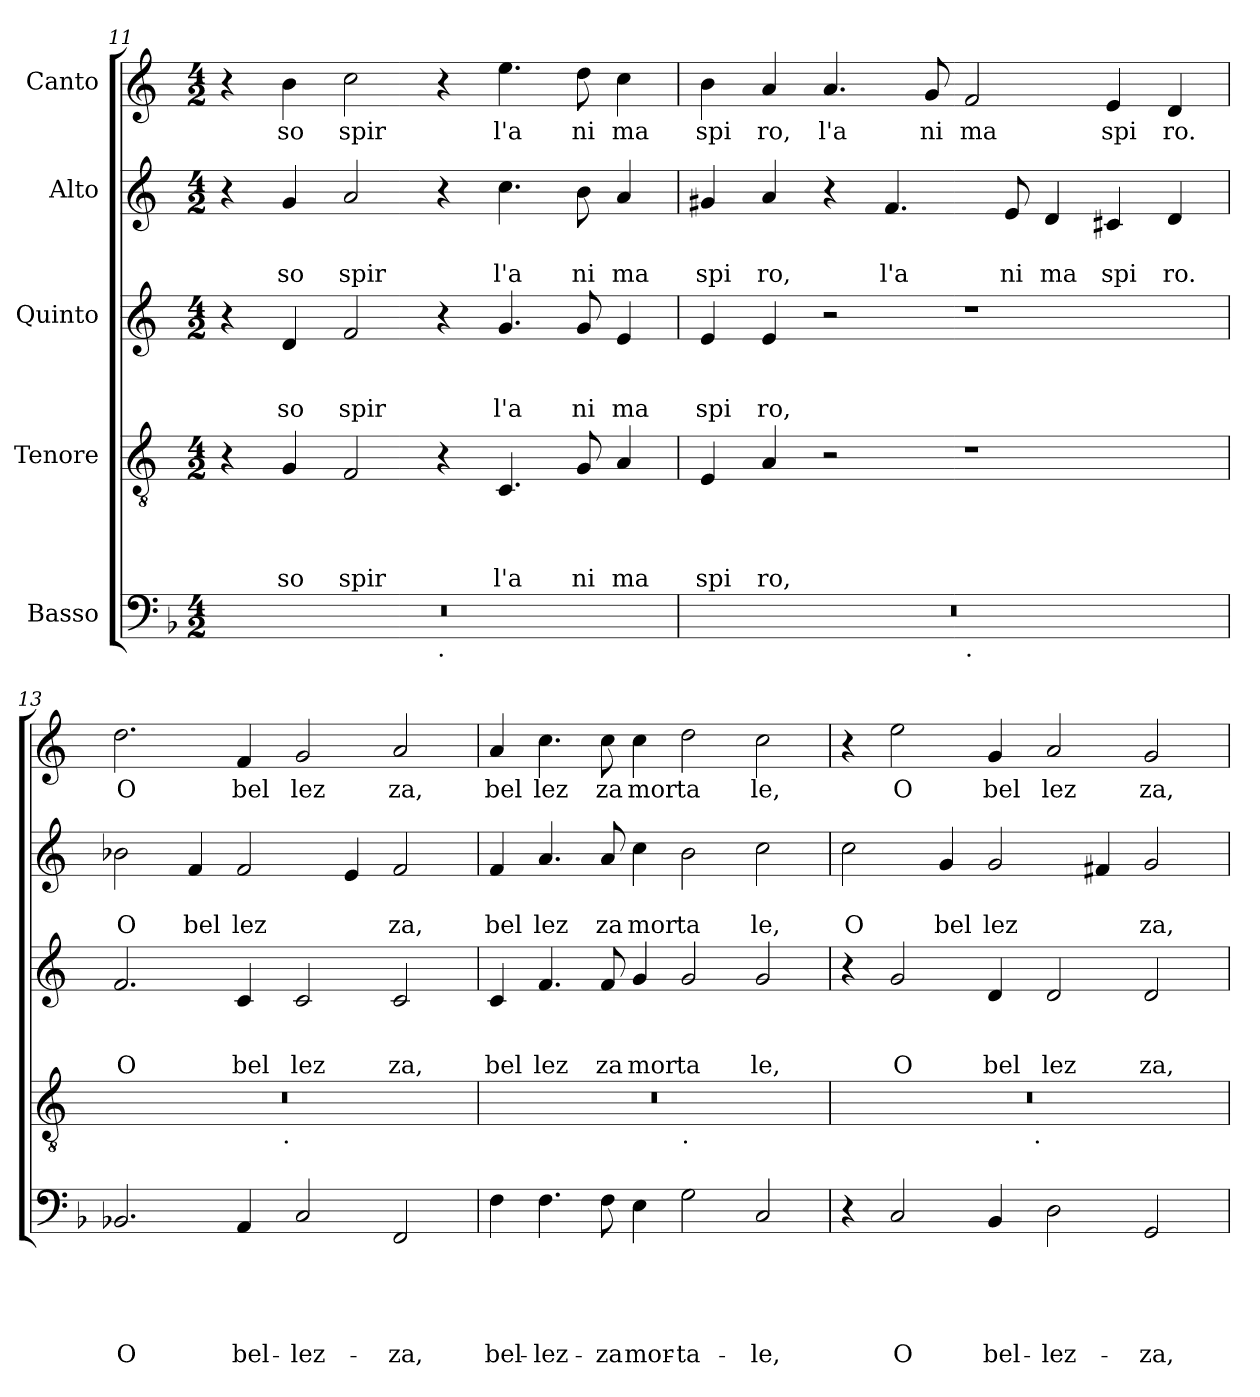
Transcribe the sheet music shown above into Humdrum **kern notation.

**kern	**text	**text	**text	**text	**text	**kern	**text	**text	**text	**text	**kern	**text	**text	**text	**kern	**text	**text	**kern	**text
*part5	*part5	*part5	*part5	*part5	*part5	*part4	*part4	*part4	*part4	*part4	*part3	*part3	*part3	*part3	*part2	*part2	*part2	*part1	*part1
*staff5	*staff5	*staff5	*staff5	*staff5	*staff5	*staff4	*staff4	*staff4	*staff4	*staff4	*staff3	*staff3	*staff3	*staff3	*staff2	*staff2	*staff2	*staff1	*staff1
*I"Basso	*	*	*	*	*	*I"Tenore	*	*	*	*	*I"Quinto	*	*	*	*I"Alto	*	*	*I"Canto	*
*clefF4	*	*	*	*	*	*clefGv2	*	*	*	*	*clefG2	*	*	*	*clefG2	*	*	*clefG2	*
*	*	*	*	*	*	*ITrd-3c-5	*	*	*	*	*ITrd-3c-5	*	*	*	*ITrd-3c-5	*	*	*ITrd-3c-5	*
*k[b-]	*	*	*	*	*	*k[b-]	*	*	*	*	*k[b-]	*	*	*	*k[b-]	*	*	*k[b-]	*
*F:	*	*	*	*	*	*F:	*	*	*	*	*F:	*	*	*	*F:	*	*	*F:	*
*M4/2	*	*	*	*	*	*M4/2	*	*	*	*	*M4/2	*	*	*	*M4/2	*	*	*M4/2	*
=11	=11	=11	=11	=11	=11	=11	=11	=11	=11	=11	=11	=11	=11	=11	=11	=11	=11	=11	=11
*^	*	*	*	*	*	*	*	*	*	*	*	*	*	*	*	*	*	*	*
0r	1ryy	.	.	.	.	.	4r	.	.	.	.	4r	.	.	.	4r	.	.	4r	.
!	!	!	!	!	!	!	!	!	!	!	!LO:LY:b	!	!	!	!LO:LY:b	!	!	!LO:LY:b	!	!LO:LY:b
.	.	.	.	.	.	.	4c/	.	.	.	so	4g/	.	.	so	4cc/	.	so	4ee\	so
!	!	!	!	!	!	!	!	!	!	!	!LO:LY:b	!	!	!	!LO:LY:b	!	!	!LO:LY:b	!	!LO:LY:b
.	.	.	.	.	.	.	2B-/	.	.	.	spir	2b-/	.	.	spir	2dd/	.	spir	2ff\	spir
!	!LO:TX:b:t=.	!	!	!	!	!	!	!	!	!	!	!	!	!	!	!	!	!	!	!
.	1ryy	.	.	.	.	.	4r	.	.	.	.	4r	.	.	.	4r	.	.	4r	.
!	!	!	!	!	!	!	!	!	!	!	!LO:LY:b	!	!	!	!LO:LY:b	!	!	!LO:LY:b	!	!LO:LY:b
.	.	.	.	.	.	.	4.F/	.	.	.	l'a	4.cc/	.	.	l'a	4.ff\	.	l'a	4.aa\	l'a
!	!	!	!	!	!	!	!	!	!	!	!LO:LY:b	!	!	!	!LO:LY:b	!	!	!LO:LY:b	!	!LO:LY:b
.	.	.	.	.	.	.	8c/	.	.	.	ni	8cc/	.	.	ni	8ee\	.	ni	8gg\	ni
!	!	!	!	!	!	!	!	!	!	!	!LO:LY:b	!	!	!	!LO:LY:b	!	!	!LO:LY:b	!	!LO:LY:b
.	.	.	.	.	.	.	4d/	.	.	.	ma	4a/	.	.	ma	4dd/	.	ma	4ff\	ma
=12	=12	=12	=12	=12	=12	=12	=12	=12	=12	=12	=12	=12	=12	=12	=12	=12	=12	=12	=12	=12
!	!	!	!	!	!	!	!	!	!	!	!LO:LY:b	!	!	!	!LO:LY:b	!	!	!LO:LY:b	!	!LO:LY:b
0r	1ryy	.	.	.	.	.	4A/	.	.	.	spi	4a/	.	.	spi	4cc#X/	.	spi	4ee\	spi
!	!	!	!	!	!	!	!	!	!	!	!LO:LY:b	!	!	!	!LO:LY:b	!	!	!LO:LY:b	!	!LO:LY:b
.	.	.	.	.	.	.	4d/	.	.	.	ro,	4a/	.	.	ro,	4dd/	.	ro,	4dd/	ro,
!	!	!	!	!	!	!	!	!	!	!	!	!	!	!	!	!	!	!	!	!LO:LY:b
.	.	.	.	.	.	.	2r	.	.	.	.	2r	.	.	.	4r	.	.	4.dd/	l'a
!	!	!	!	!	!	!	!	!	!	!	!	!	!	!	!	!	!	!LO:LY:b	!	!
.	.	.	.	.	.	.	.	.	.	.	.	.	.	.	.	4.b-/	.	l'a	.	.
!	!	!	!	!	!	!	!	!	!	!	!	!	!	!	!	!	!	!	!	!LO:LY:b
.	.	.	.	.	.	.	.	.	.	.	.	.	.	.	.	.	.	.	8cc/	ni
!	!LO:TX:b:t=.	!	!	!	!	!	!	!	!	!	!	!	!	!	!	!	!	!	!	!
!	!	!	!	!	!	!	!	!	!	!	!	!	!	!	!	!	!	!	!	!LO:LY:b
.	1ryy	.	.	.	.	.	1r	.	.	.	.	1r	.	.	.	.	.	.	2b-/	ma
!	!	!	!	!	!	!	!	!	!	!	!	!	!	!	!	!	!	!LO:LY:b	!	!
.	.	.	.	.	.	.	.	.	.	.	.	.	.	.	.	8a/	.	ni	.	.
!	!	!	!	!	!	!	!	!	!	!	!	!	!	!	!	!	!	!LO:LY:b	!	!
.	.	.	.	.	.	.	.	.	.	.	.	.	.	.	.	4g/	.	ma	.	.
!	!	!	!	!	!	!	!	!	!	!	!	!	!	!	!	!	!	!LO:LY:b	!	!LO:LY:b
.	.	.	.	.	.	.	.	.	.	.	.	.	.	.	.	4f#X/	.	spi	4a/	spi
!	!	!	!	!	!	!	!	!	!	!	!	!	!	!	!	!	!	!LO:LY:b	!	!LO:LY:b
.	.	.	.	.	.	.	.	.	.	.	.	.	.	.	.	4g/	.	ro.	4g/	ro.
!!LO:PB:g=z
=13	=13	=13	=13	=13	=13	=13	=13	=13	=13	=13	=13	=13	=13	=13	=13	=13	=13	=13	=13	=13
!	!	!	!	!	!	!LO:LY:b	!	!	!	!	!	!	!	!	!LO:LY:b	!	!	!LO:LY:b	!	!LO:LY:b
*v	*v	*	*	*	*	*	*^	*	*	*	*	*	*	*	*	*	*	*	*	*
2.BB-X/	.	.	.	.	O	0r	2ryy	.	.	.	.	2.b-/	.	.	O	2ee-X\	.	O	2.gg\	O
!	!	!	!	!	!	!	!	!	!	!	!	!	!	!	!	!	!	!LO:LY:b	!	!
.	.	.	.	.	.	.	4...ryy	.	.	.	.	.	.	.	.	4b-/	.	bel	.	.
!	!	!	!	!	!LO:LY:b	!	!	!	!	!	!	!	!	!	!LO:LY:b	!	!	!LO:LY:b	!	!LO:LY:b
4AA/	.	.	.	.	bel-	.	.	.	.	.	.	4f/	.	.	bel	2b-/	.	lez	4b-/	bel
!	!	!	!	!	!	!	!LO:TX:b:t=.	!	!	!	!	!	!	!	!	!	!	!	!	!
.	.	.	.	.	.	.	1ryy	.	.	.	.	.	.	.	.	.	.	.	.	.
!	!	!	!	!	!LO:LY:b	!	!	!	!	!	!	!	!	!	!LO:LY:b	!	!	!	!	!LO:LY:b
2C/	.	.	.	.	-lez-	.	.	.	.	.	.	2f/	.	.	lez	.	.	.	2cc/	lez
.	.	.	.	.	.	.	.	.	.	.	.	.	.	.	.	4a/	.	.	.	.
!	!	!	!	!	!LO:LY:b	!	!	!	!	!	!	!	!	!	!LO:LY:b	!	!	!LO:LY:b	!	!LO:LY:b
2FF/	.	.	.	.	-za,	.	.	.	.	.	.	2f/	.	.	za,	2b-/	.	za,	2dd/	za,
.	.	.	.	.	.	.	32ryy	.	.	.	.	.	.	.	.	.	.	.	.	.
=14	=14	=14	=14	=14	=14	=14	=14	=14	=14	=14	=14	=14	=14	=14	=14	=14	=14	=14	=14	=14
!	!	!	!	!	!LO:LY:b	!	!	!	!	!	!	!	!	!	!LO:LY:b	!	!	!LO:LY:b	!	!LO:LY:b
4F\	.	.	.	.	bel-	0r	1ryy	.	.	.	.	4f/	.	.	bel	4b-/	.	bel	4dd/	bel
!	!	!	!	!	!LO:LY:b	!	!	!	!	!	!	!	!	!	!LO:LY:b	!	!	!LO:LY:b	!	!LO:LY:b
4.F\	.	.	.	.	-lez-	.	.	.	.	.	.	4.b-/	.	.	lez	4.dd/	.	lez	4.ff\	lez
!	!	!	!	!	!LO:LY:b	!	!	!	!	!	!	!	!	!	!LO:LY:b	!	!	!LO:LY:b	!	!LO:LY:b
8F\	.	.	.	.	-za	.	.	.	.	.	.	8b-/	.	.	za	8dd/	.	za	8ff\	za
!	!	!	!	!	!LO:LY:b	!	!	!	!	!	!	!	!	!	!LO:LY:b	!	!	!LO:LY:b	!	!LO:LY:b
4E\	.	.	.	.	mor-	.	.	.	.	.	.	4cc/	.	.	mor	4ff\	.	mor	4ff\	mor
!	!	!	!	!	!	!	!LO:TX:b:t=.	!	!	!	!	!	!	!	!	!	!	!	!	!
!	!	!	!	!	!LO:LY:b	!	!	!	!	!	!	!	!	!	!LO:LY:b	!	!	!LO:LY:b	!	!LO:LY:b
2G\	.	.	.	.	-ta-	.	1ryy	.	.	.	.	2cc/	.	.	ta	2ee\	.	ta	2gg\	ta
!	!	!	!	!	!LO:LY:b	!	!	!	!	!	!	!	!	!	!LO:LY:b	!	!	!LO:LY:b	!	!LO:LY:b
2C/	.	.	.	.	-le,	.	.	.	.	.	.	2cc/	.	.	le,	2ff\	.	le,	2ff\	le,
=15	=15	=15	=15	=15	=15	=15	=15	=15	=15	=15	=15	=15	=15	=15	=15	=15	=15	=15	=15	=15
!	!	!	!	!	!	!	!	!	!	!	!	!	!	!	!	!	!	!LO:LY:b	!	!
4r	.	.	.	.	.	0r	2ryy	.	.	.	.	4r	.	.	.	2ff\	.	O	4r	.
!	!	!	!	!	!LO:LY:b	!	!	!	!	!	!	!	!	!	!LO:LY:b	!	!	!	!	!LO:LY:b
2C/	.	.	.	.	O	.	.	.	.	.	.	2cc/	.	.	O	.	.	.	2aa\	O
!	!	!	!	!	!	!	!	!	!	!	!	!	!	!	!	!	!	!LO:LY:b	!	!
.	.	.	.	.	.	.	4...ryy	.	.	.	.	.	.	.	.	4cc/	.	bel	.	.
!	!	!	!	!	!LO:LY:b	!	!	!	!	!	!	!	!	!	!LO:LY:b	!	!	!LO:LY:b	!	!LO:LY:b
4BB-/	.	.	.	.	bel-	.	.	.	.	.	.	4g/	.	.	bel	2cc/	.	lez	4cc/	bel
!	!	!	!	!	!	!	!LO:TX:b:t=.	!	!	!	!	!	!	!	!	!	!	!	!	!
.	.	.	.	.	.	.	1ryy	.	.	.	.	.	.	.	.	.	.	.	.	.
!	!	!	!	!	!LO:LY:b	!	!	!	!	!	!	!	!	!	!LO:LY:b	!	!	!	!	!LO:LY:b
2D\	.	.	.	.	-lez-	.	.	.	.	.	.	2g/	.	.	lez	.	.	.	2dd/	lez
.	.	.	.	.	.	.	.	.	.	.	.	.	.	.	.	4bn/	.	.	.	.
!	!	!	!	!	!LO:LY:b	!	!	!	!	!	!	!	!	!	!LO:LY:b	!	!	!LO:LY:b	!	!LO:LY:b
2GG/	.	.	.	.	-za,	.	.	.	.	.	.	2g/	.	.	za,	2cc/	.	za,	2cc/	za,
.	.	.	.	.	.	.	32ryy	.	.	.	.	.	.	.	.	.	.	.	.	.
*	*	*	*	*	*	*v	*v	*	*	*	*	*	*	*	*	*	*	*	*	*
=	=	=	=	=	=	=	=	=	=	=	=	=	=	=	=	=	=	=	=
*-	*-	*-	*-	*-	*-	*-	*-	*-	*-	*-	*-	*-	*-	*-	*-	*-	*-	*-	*-
